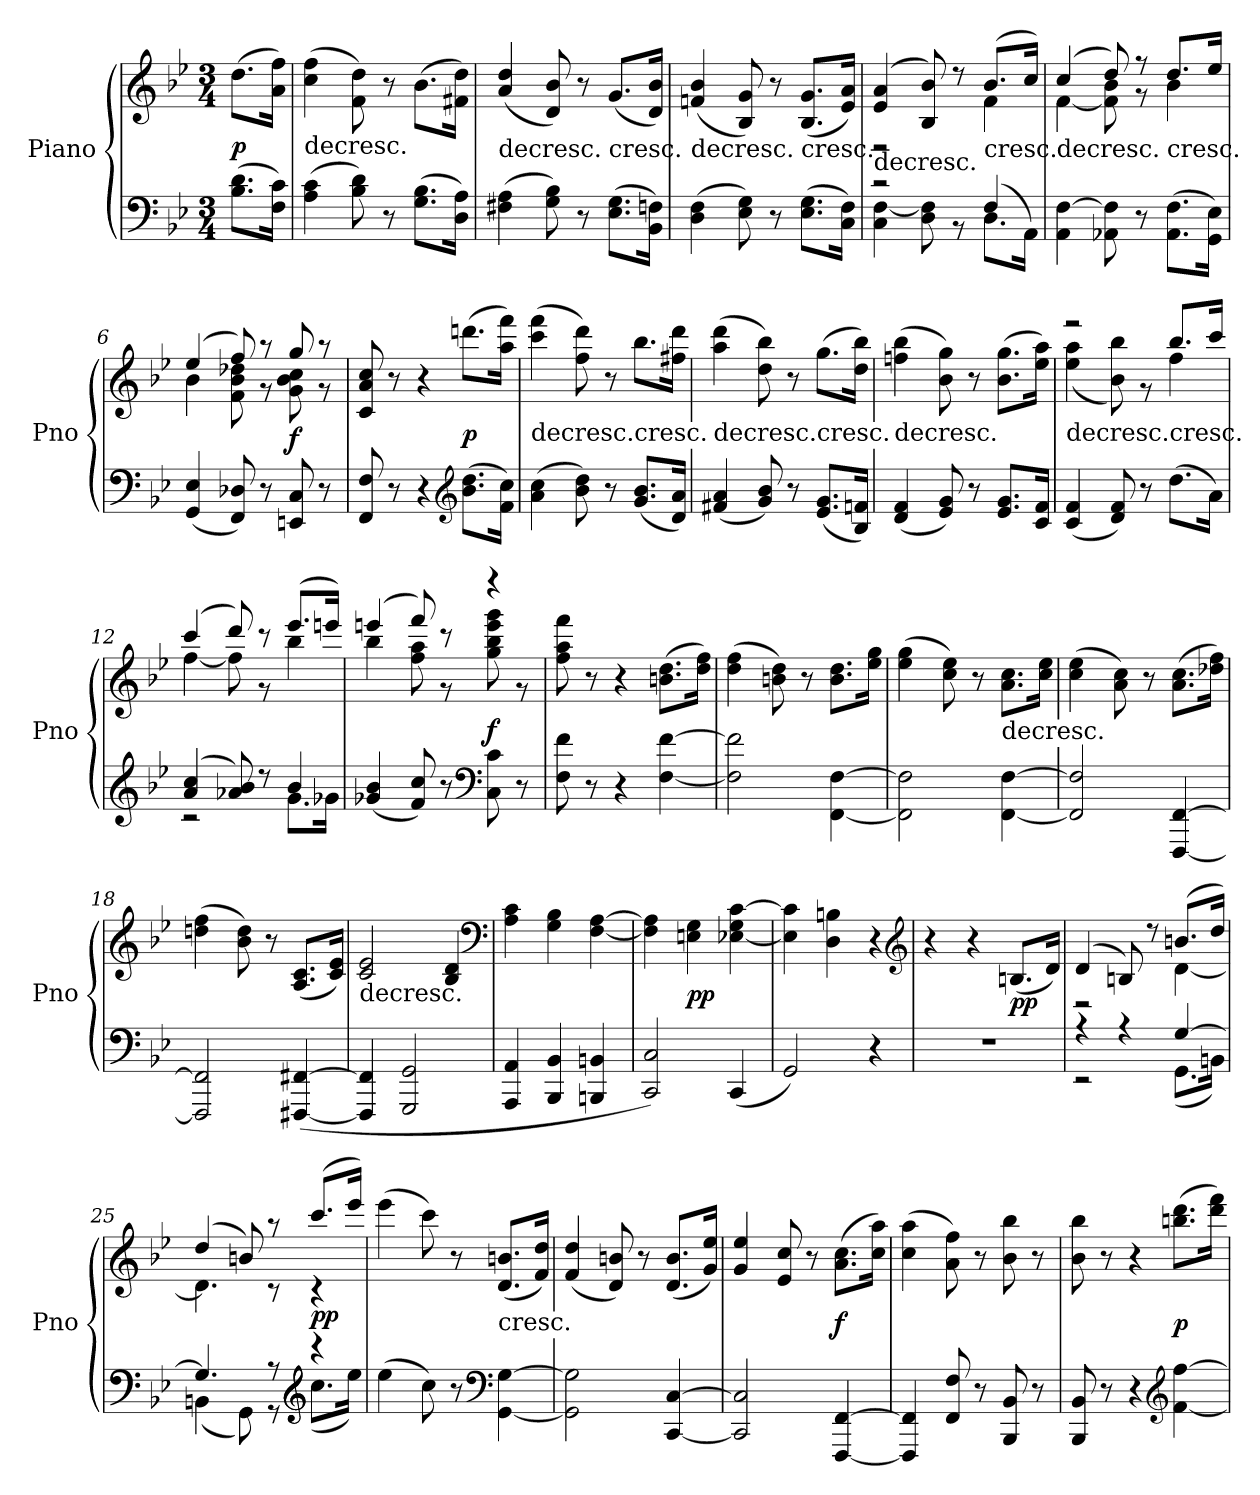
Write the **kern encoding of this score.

**kern	**kern	**dynam
*part1	*part1	*part1
*staff2	*staff1	*staff1/2
*I"Piano	*	*
*I'Pno	*	*
*clefF4	*clefG2	*
*k[b-e-]	*k[b-e-]	*
*B-:	*B-:	*
*M3/4	*M3/4	*
*MM240	*MM240	*
=	=	=
(8.B-\ 8.d\L	(8.dd\L	p
16F\ 16c\Jk)	16a\ 16ff\Jk)	.
=1	=1	=1
!	!LO:TX:c:t=decresc.	!
(4A\ 4c\	(4cc\ 4ff\	.
8B-\ 8d\)	8f\ 8dd\)	.
8r	8r	.
(8.G\ 8.B-\L	(8.b-\L	.
16D\ 16A\Jk)	16f#X\ 16dd\Jk)	.
=2	=2	=2
!	!LO:TX:c:t=decresc.	!
(4F#X\ 4A\	(4a/ 4dd/	.
8G\ 8B-\)	8d/ 8b-/)	.
8r	8r	.
!	!LO:TX:c:t=cresc.	!
(8.E-\ 8.G\L	(8.g/L	.
16BB-\ 16Fn\Jk)	16d/ 16b-/Jk)	.
=3	=3	=3
!	!LO:TX:c:t=decresc.	!
(4D\ 4F\	(4fn/ 4b-/	.
8E-\ 8G\)	8B-/ 8g/)	.
8r	8r	.
!	!LO:TX:c:t=cresc.	!
(8.E-\ 8.G\L	(8.B-/ 8.g/L	.
16C\ 16F\Jk)	16e-/ 16a/Jk)	.
=4	=4	=4
*^	*^	*
!	!	!LO:TX:c:t=decresc.	!	!
2r	4C\ [4F\	(4e-/ 4a/	2r	.
.	8D\ 8F]\	8B-/ 8b-/)	.	.
.	8r	8r	.	.
!	!	!LO:TX:c:t=cresc.	!	!
(4F/	8.D\L	(8.b-/L	4f\	.
.	16AA\Jk)	16cc/Jk)	.	.
=5	=5	=5	=5	=5
!	!	!LO:TX:c:t=decresc.	!	!
*v	*v	*	*	*
4AA\ [4F\	(4cc/	[4f\	.
8AA-X\ 8F]\	8dd/)	8f]\ 8b-\	.
8r	8r	8r	.
!	!LO:TX:c:t=cresc.	!	!
(8.AA-\ 8.F\L	8.dd/L	4b-\	.
16GG\ 16E-\Jk)	16ee-/Jk	.	.
=6	=6	=6	=6
(4GG/ 4E-/	(4ee-/	4b-\	.
8FF/ 8D-X/)	8ff/)	8f\ 8b-\ 8dd-X\	.
8r	8r	8r	.
8EEn/ 8C/	8gg/	8g\ 8b-\ 8cc\	f
8r	8r	8r	.
*	*v	*v	*
=7	=7	=7
8FF/ 8F/	8c/ 8a/ 8cc/	.
8r	8r	.
4r	4r	.
*clefG2	*	*
(8.b-\ 8.dd\L	(8.dddn\L	p
16f\ 16cc\Jk)	16aa\ 16fff\Jk)	.
=8	=8	=8
!	!LO:TX:c:t=decresc.	!
(4a\ 4cc\	(4ccc\ 4fff\	.
8b-\ 8dd\)	8ff\ 8ddd\)	.
8r	8r	.
!	!LO:TX:c:t=cresc.	!
(8.g/ 8.b-/L	8.bb-\L	.
16d/ 16a/Jk)	16ff#X\ 16ddd\Jk	.
=9	=9	=9
!	!LO:TX:c:t=decresc.	!
(4f#X/ 4a/	(4aa\ 4ddd\	.
8g/ 8b-/)	8dd\ 8bb-\)	.
8r	8r	.
!	!LO:TX:c:t=cresc.	!
(8.e-/ 8.g/L	(8.gg\L	.
16B-/ 16fn/Jk)	16dd\ 16bb-\Jk)	.
=10	=10	=10
!	!LO:TX:c:t=decresc.	!
(4d/ 4f/	(4ffn\ 4bb-\	.
8e-/ 8g/)	8b-\ 8gg\)	.
8r	8r	.
8.e-/ 8.g/L	(8.b-\ 8.gg\L	.
16c/ 16f/Jk	16ee-\ 16aa\Jk)	.
=11	=11	=11
*	*^	*
!	!LO:TX:c:t=decresc.	!	!
(4c/ 4f/	2r	(4ee-\ 4aa\	.
8d/ 8f/)	.	8b-\ 8bb-\)	.
8r	.	8r	.
!	!LO:TX:c:t=cresc.	!	!
(8.dd\L	8.bb-/L	4ff\	.
16a\Jk)	16ccc/Jk	.	.
=12	=12	=12	=12
*^	*	*	*
(4a/ 4cc/	2r	(4ccc/	[4ff\	.
8a-X/ 8b-/)	.	8ddd/)	8ff\]	.
8r	.	8r	8r	.
4b-/	8.g\L	(8.eee-/L	4bb-\	.
.	16g-X\Jk	16eeen/Jk)	.	.
*v	*v	*	*	*
=13	=13	=13	=13
(4g-X/ 4b-/	(4eeen/	4bb-\	.
8f/ 8cc/)	8fff/)	8ff\ 8aa\	.
8r	8r	8r	.
*clefF4	*	*	*
8C\ 8c\	4r	8gg\ 8bb-\ 8eee\ 8ggg\	f
8r	.	8r	.
*	*v	*v	*
=14	=14	=14
8F\ 8f\	8ff\ 8aa\ 8fff\	.
8r	8r	.
4r	4r	.
[4F\ [4f\	(8.bn\ 8.dd\L	.
.	16dd\ 16ff\Jk)	.
=15	=15	=15
2F]\ 2f]\	(4dd\ 4ff\	.
.	8bn\ 8dd\)	.
.	8r	.
[4FF\ [4F\	8.b\ 8.dd\L	.
.	16ee-\ 16gg\Jk	.
=16	=16	=16
2FF]\ 2F]\	(4ee-\ 4gg\	.
.	8cc\ 8ee-\)	.
.	8r	.
!	!LO:TX:c:t=decresc.	!
[4FF\ [4F\	8.a\ 8.cc\L	.
.	16cc\ 16ee-\Jk	.
=17	=17	=17
2FF]/ 2F]/	(4cc\ 4ee-\	.
.	8a\ 8cc\)	.
.	8r	.
[4FFF/ [4FF/	(8.a\ 8.cc\L	.
.	16dd-X\ 16ff\Jk)	.
=18	=18	=18
2FFF]/ 2FF]/	(4ddn\ 4ff\	.
.	8b-\ 8dd\)	.
.	8r	.
([4FFF#X/ [4FF#X/	(8.A/ 8.c/L	.
.	16c/ 16e-/Jk)	.
=19	=19	=19
!	!LO:TX:c:t=decresc.	!
4FFF#]/ 4FF#]/	2c/ 2e-/	.
2GGG/ 2GG/	.	.
.	4B-/ 4d/	.
*	*clefF4	*
=20	=20	=20
4AAA/ 4AA/	4A\ 4c\	.
4BBB-/ 4BB-/	4G\ 4B-\	.
4BBBn/ 4BBn/	[4F\ [4A\	.
=21	=21	=21
2CC/ 2C/)	4F]\ 4A]\	.
.	4En\ 4G\	pp
(4CC/	[4E-X\ 4G\ [4c\	.
=22	=22	=22
2GG/)	4E-]\ 4c]\	.
.	4D\ 4Bn\	.
4r	4r	.
*	*clefG2	*
=23	=23	=23
2.r	4r	.
.	4r	.
.	(8.Bn/L	pp
.	16d/Jk)	.
=24	=24	=24
*^	*^	*
4r	2r	(4d/	2r	.
4r	.	8Bn/)	.	.
.	.	8r	.	.
[4G/	(8.GG\L	(8.bn/L	[4d\	.
.	16BBn\Jk)	16dd/Jk)	.	.
=25	=25	=25	=25	=25
4.G/]	(4BBn\	(4dd/	4.d\]	.
.	8GG\)	8bn/)	.	.
8r	8r	8r	8r	.
*clefG2	*	*	*	*
4r	(8.cc\L	(8.ccc/L	4r	pp
.	16ee-\Jk)	16eee-/Jk)	.	.
*v	*v	*	*	*
*	*v	*v	*
=26	=26	=26
(4ee-\	(4eee-\	.
8cc\)	8ccc\)	.
8r	8r	.
*clefF4	*	*
!	!LO:TX:c:t=cresc.	!
[4GG\ [4G\	(8.d/ 8.bn/L	.
.	16f/ 16dd/Jk)	.
=27	=27	=27
2GG]\ 2G]\	(4f/ 4dd/	.
.	8d/ 8bn/)	.
.	8r	.
[4CC/ [4C/	(8.d/ 8.b/L	.
.	16g/ 16ee-/Jk)	.
=28	=28	=28
2CC]/ 2C]/	4g/ 4ee-/	.
.	8e-/ 8cc/	.
.	8r	.
[4FFF/ [4FF/	(8.a\ 8.cc\L	f
.	16cc\ 16aa\Jk)	.
=29	=29	=29
4FFF]/ 4FF]/	(4cc\ 4aa\	.
8FF/ 8F/	8a\ 8ff\)	.
8r	8r	.
8BBB-/ 8BB-/	8b-\ 8bb-\	.
8r	8r	.
=30	=30	=30
8BBB-/ 8BB-/	8b-\ 8bb-\	.
8r	8r	.
4r	4r	.
*clefG2	*	*
[4f\ [4ff\	(8.bbn\ 8.ddd\L	p
.	16ddd\ 16fff\Jk)	.
=	=	=
*-	*-	*-
